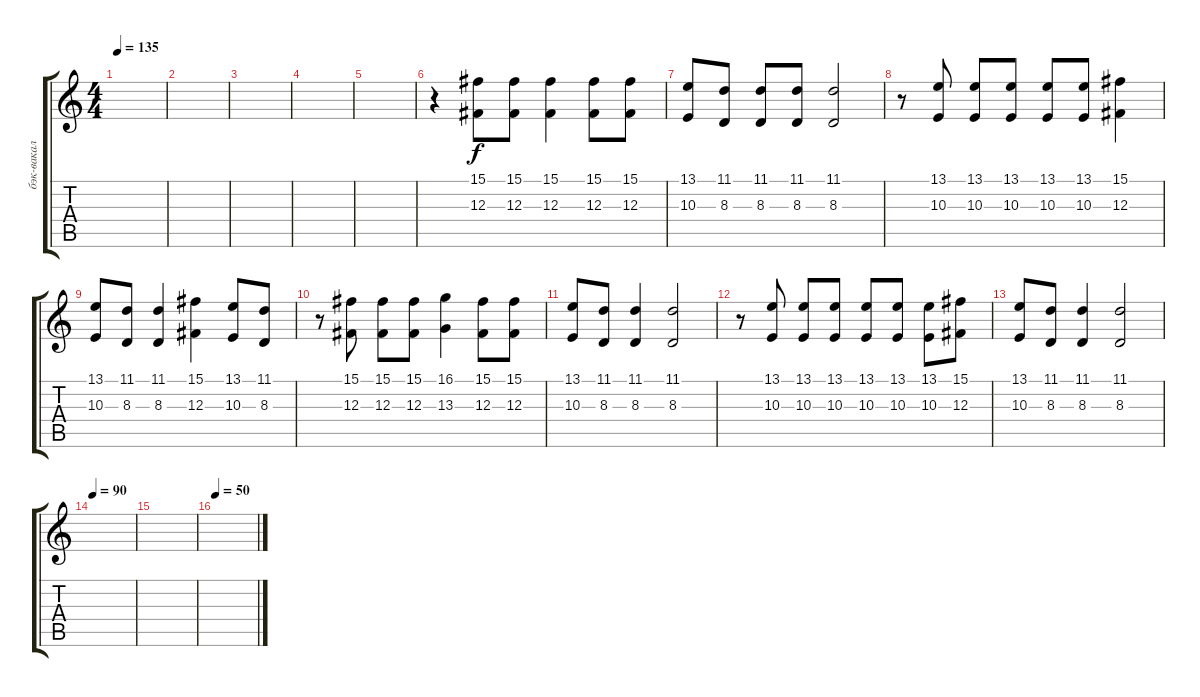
\track ("бэк-вакал" "бэк-вакал") {instrument lead1square}
\staff {score tabs}
\tuning (Eb4 Bb3 Gb3 Db3 Ab2 Eb2) {hide}
\ts (4 4)
\tempo 135
\clef g2
\ks c
|
|
|
|
|
r.4 (15.1 12.3).8 (15.1 12.3).8 (15.1 12.3).4 (15.1 12.3).8 (15.1 12.3).8 |
(13.1 10.3).8 (11.1 8.3).8 (11.1 8.3).8 (11.1 8.3).8 (11.1 8.3).2 |
r.8 (13.1 10.3).8 (13.1 10.3).8 (13.1 10.3).8 (13.1 10.3).8 (13.1 10.3).8 (15.1 12.3).4 |
(13.1 10.3).8 (11.1 8.3).8 (11.1 8.3).4 (15.1 12.3).4 (13.1 10.3).8 (11.1 8.3).8 |
r.8 (15.1 12.3).8 (15.1 12.3).8 (15.1 12.3).8 (16.1 13.3).4 (15.1 12.3).8 (15.1 12.3).8 |
(13.1 10.3).8 (11.1 8.3).8 (11.1 8.3).4 (11.1 8.3).2 |
r.8 (13.1 10.3).8 (13.1 10.3).8 (13.1 10.3).8 (13.1 10.3).8 (13.1 10.3).8 (13.1 10.3).8 (15.1 12.3).8 |
(13.1 10.3).8 (11.1 8.3).8 (11.1 8.3).4 (11.1 8.3).2 |
\tempo 90
|
|
\tempo 50
